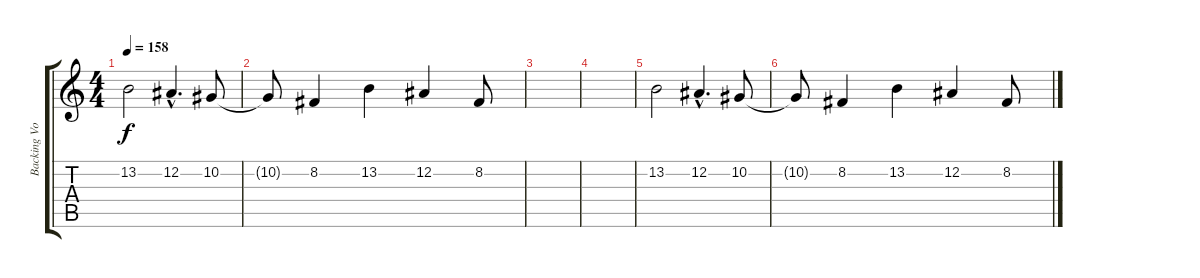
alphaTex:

\track ("Backing Vocals" "Backing Vo") {instrument lead6voice}
\staff {score tabs}
\tuning (Eb4 Bb3 Gb3 Db3 Ab2 Eb2) {hide}
\ts (4 4)
\tempo 158
\clef g2
\ks c
13.2.2{dy f} 12.2{hac}.4{d} 10.2.8 |
10.2{t}.8 8.2.4 13.2.4 12.2.4 8.2.8 |
|
|
13.2.2 12.2{hac}.4{d} 10.2.8 |
10.2{t}.8 8.2.4 13.2.4 12.2.4 8.2.8
